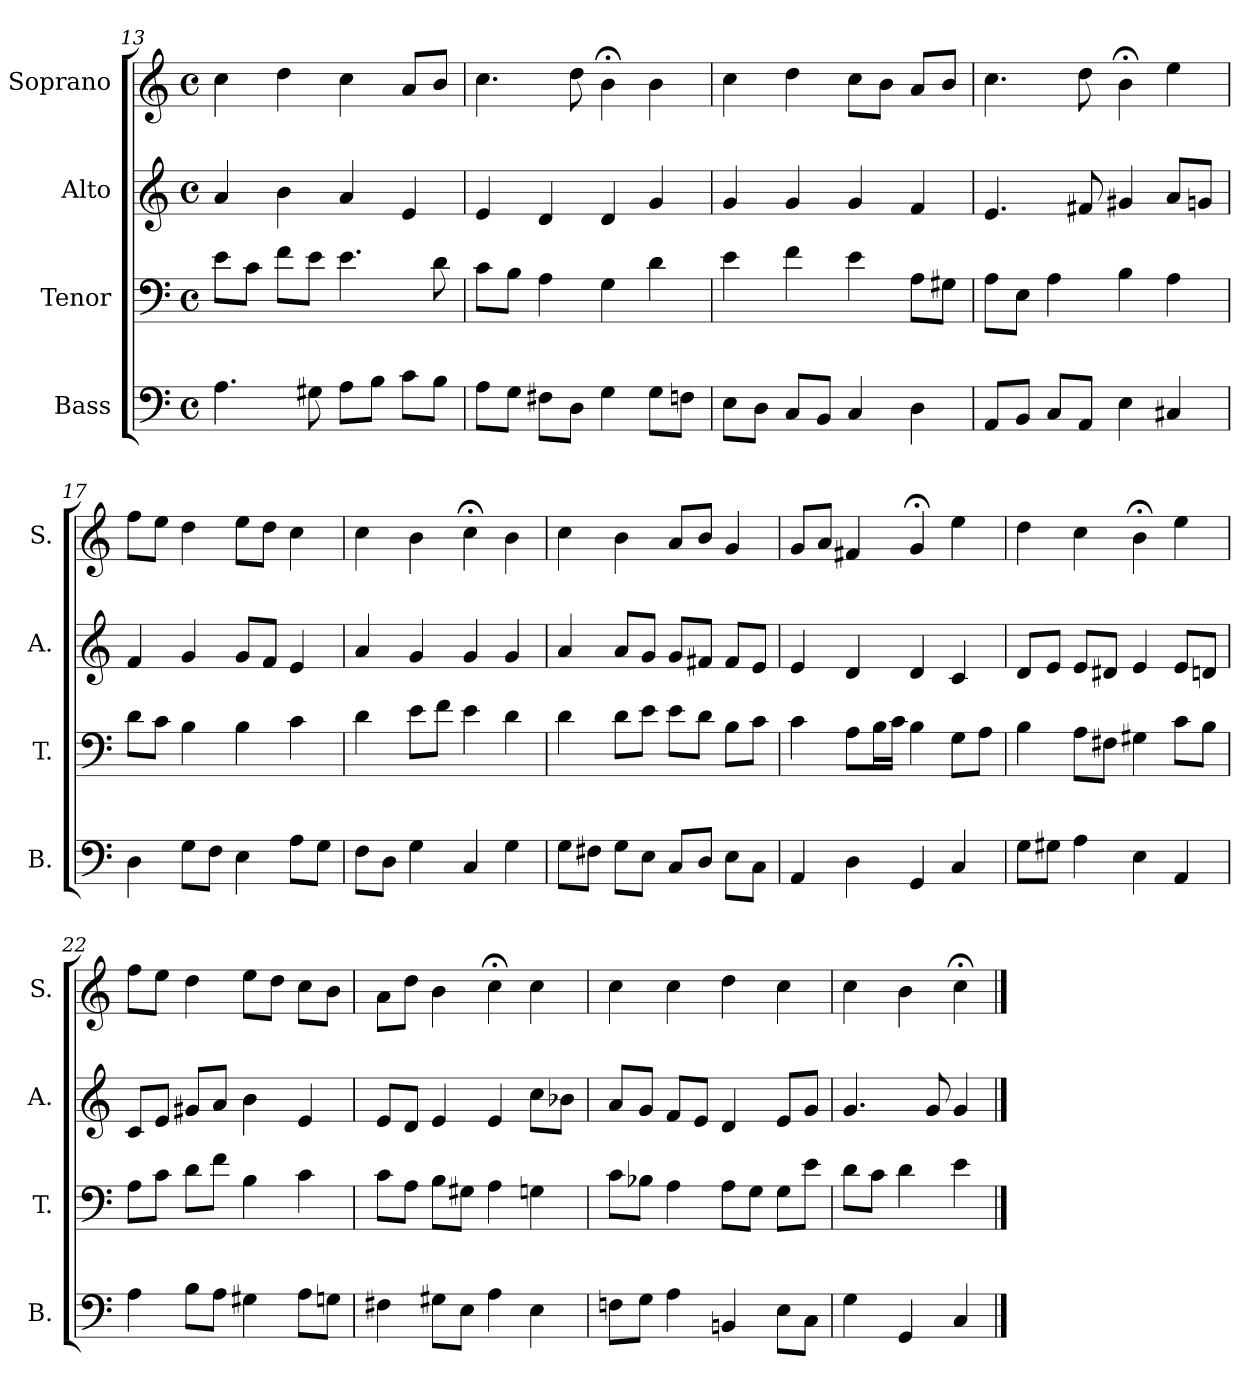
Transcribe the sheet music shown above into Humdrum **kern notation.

**kern	**kern	**kern	**kern
*part4	*part3	*part2	*part1
*staff4	*staff3	*staff2	*staff1
*I"Bass	*I"Tenor	*I"Alto	*I"Soprano
*I'B.	*I'T.	*I'A.	*I'S.
!!LO:PB:g=z
*clefF4	*clefF4	*clefG2	*clefG2
*k[]	*k[]	*k[]	*k[]
*C:	*C:	*C:	*C:
*M4/4	*M4/4	*M4/4	*M4/4
*met(c)	*met(c)	*met(c)	*met(c)
=13	=13	=13	=13
4.A\	8e\L	4a/	4cc\
.	8c\J	.	.
.	8f\L	4b\	4dd\
8G#X\	8e\J	.	.
8A\L	4.e\	4a/	4cc\
8B\J	.	.	.
8c\L	.	4e/	8a/L
8B\J	8d\	.	8b/J
=14	=14	=14	=14
8A\L	8c\L	4e/	4.cc\
8G\J	8B\J	.	.
8F#X\L	4A\	4d/	.
8D\J	.	.	8dd\
4G\	4G\	4d/	4b;<\
8G\L	4d\	4g/	4b\
8Fn\J	.	.	.
=15	=15	=15	=15
8E\L	4e\	4g/	4cc\
8D\J	.	.	.
8C/L	4f\	4g/	4dd\
8BB/J	.	.	.
4C/	4e\	4g/	8cc\L
.	.	.	8b\J
4D\	8A\L	4f/	8a/L
.	8G#X\J	.	8b/J
=16	=16	=16	=16
8AA/L	8A\L	4.e/	4.cc\
8BB/J	8E\J	.	.
8C/L	4A\	.	.
8AA/J	.	8f#X/	8dd\
4E\	4B\	4g#X/	4b;<\
4C#X/	4A\	8a/L	4ee\
.	.	8gn/J	.
!!LO:LB:g=z
=17	=17	=17	=17
4D\	8d\L	4f/	8ff\L
.	8c\J	.	8ee\J
8G\L	4B\	4g/	4dd\
8F\J	.	.	.
4E\	4B\	8g/L	8ee\L
.	.	8f/J	8dd\J
8A\L	4c\	4e/	4cc\
8G\J	.	.	.
=18	=18	=18	=18
8F\L	4d\	4a/	4cc\
8D\J	.	.	.
4G\	8e\L	4g/	4b\
.	8f\J	.	.
4C/	4e\	4g/	4cc;<\
4G\	4d\	4g/	4b\
=19	=19	=19	=19
8G\L	4d\	4a/	4cc\
8F#X\J	.	.	.
8G\L	8d\L	8a/L	4b\
8E\J	8e\J	8g/J	.
8C/L	8e\L	8g/L	8a/L
8D/J	8d\J	8f#X/J	8b/J
8E\L	8B\L	8f#/L	4g/
8C\J	8c\J	8e/J	.
=20	=20	=20	=20
4AA/	4c\	4e/	8g/L
.	.	.	8a/J
4D\	8A\L	4d/	4f#X/
.	16B\L	.	.
.	16c\JJ	.	.
4GG/	4B\	4d/	4g;</
4C/	8G\L	4c/	4ee\
.	8A\J	.	.
!!LO:LB:g=z
=21	=21	=21	=21
8G\L	4B\	8d/L	4dd\
8G#X\J	.	8e/J	.
4A\	8A\L	8e/L	4cc\
.	8F#X\J	8d#X/J	.
4E\	4G#X\	4e/	4b;<\
4AA/	8c\L	8e/L	4ee\
.	8B\J	8dn/J	.
=22	=22	=22	=22
4A\	8A\L	8c/L	8ff\L
.	8c\J	8e/J	8ee\J
8B\L	8d\L	8g#X/L	4dd\
8A\J	8f\J	8a/J	.
4G#X\	4B\	4b\	8ee\L
.	.	.	8dd\J
8A\L	4c\	4e/	8cc\L
8Gn\J	.	.	8b\J
=23	=23	=23	=23
4F#X\	8c\L	8e/L	8a\L
.	8A\J	8d/J	8dd\J
8G#X\L	8B\L	4e/	4b\
8E\J	8G#X\J	.	.
4A\	4A\	4e/	4cc;<\
4E\	4Gn\	8cc\L	4cc\
.	.	8b-X\J	.
=24	=24	=24	=24
8Fn\L	8c\L	8a/L	4cc\
8G\J	8B-X\J	8g/J	.
4A\	4A\	8f/L	4cc\
.	.	8e/J	.
4BBn/	8A\L	4d/	4dd\
.	8G\J	.	.
8E\L	8G\L	8e/L	4cc\
8C\J	8e\J	8g/J	.
=25	=25	=25	=25
4G\	8d\L	4.g/	4cc\
.	8c\J	.	.
4GG/	4d\	.	4b\
.	.	8g/	.
4C/	4e\	4g/	4cc;<\
==	==	==	==
*-	*-	*-	*-
